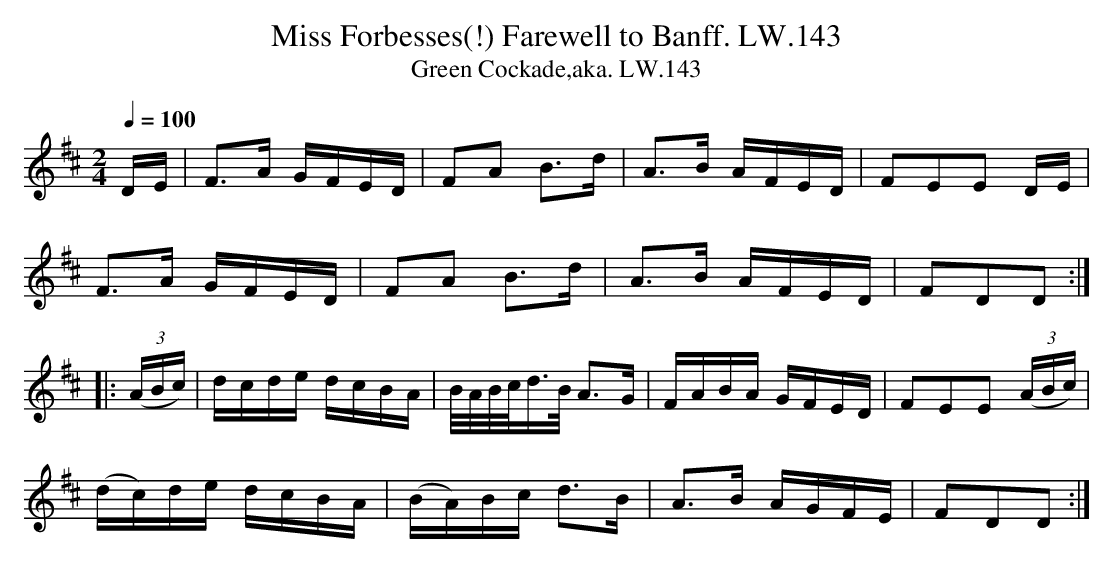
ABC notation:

X:1
T:Miss Forbesses(!) Farewell to Banff. LW.143
T:Green Cockade,aka. LW.143
M:2/4
Q:1/4=100
L:1/8
K:D
D/E/ | F>A G/F/E/D/ | FA B>d | A>B A/F/E/D/ | FEE D/E/|
F>A G/F/E/D/ | FA B>d | A>B A/F/E/D/ | FDD :|
|: ((3A/B/c/) | d/c/d/e/ d/c/B/A/ | B//A//B//c//d/>B/ A>G | F/A/B/A/ G/F/E/D/ | FEE ((3A/B/c/) |
(d/c/)d/e/ d/c/B/A/ | (B/A/)B/c/ d>B | A>B A/G/F/E/ | FDD :|
